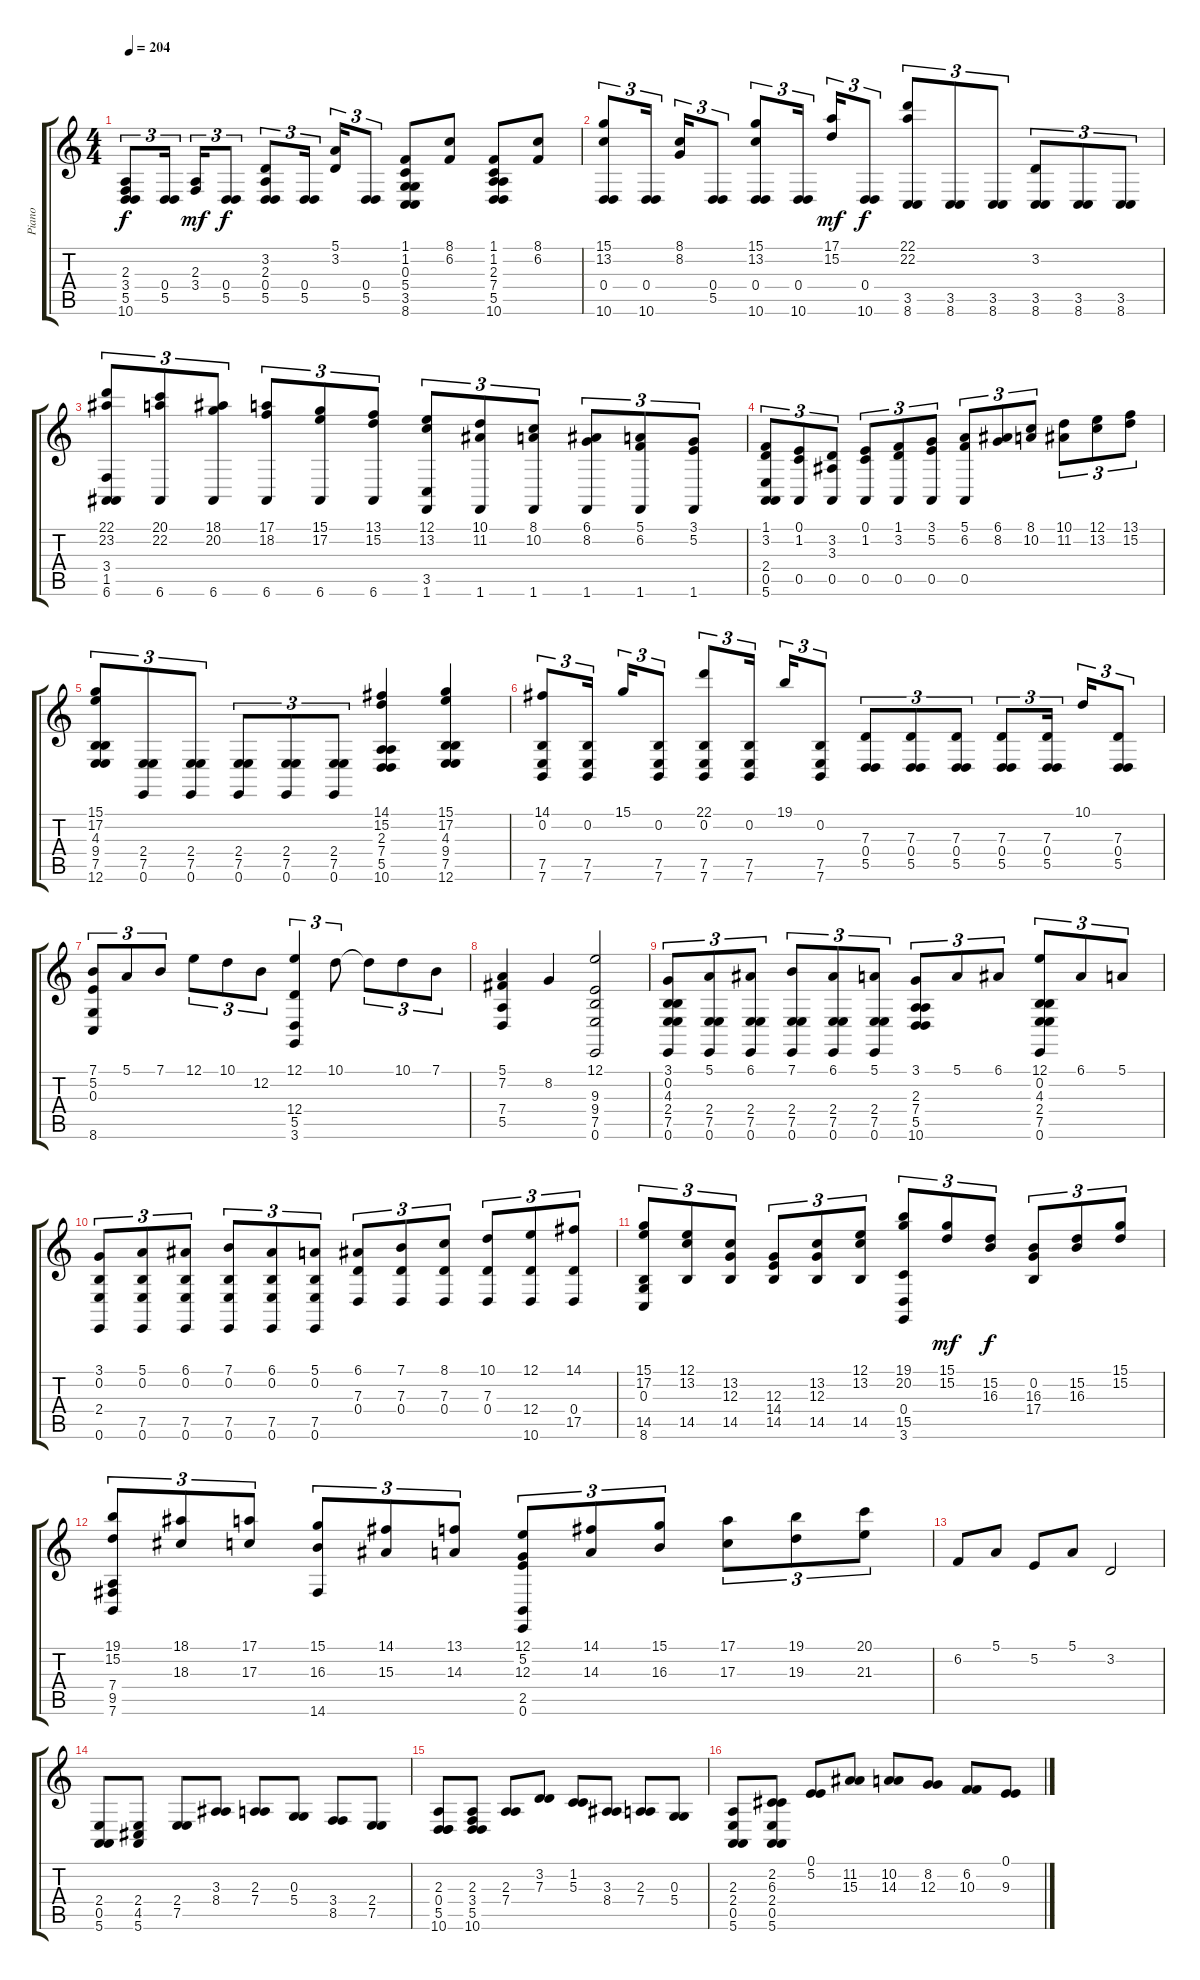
\track ("Piano" "Piano") {instrument brightacousticpiano}
\staff {score tabs}
\tuning (E4 B3 G3 D3 A2 E2) {hide}
\ts (4 4)
\tempo 204
\clef g2
\ks c
(2.3 3.4 5.5 10.6).8{tu (3 2) dy f} (0.4 5.5).16{tu (3 2)} (2.3 3.4).16{tu (3 2) dy mf} (0.4 5.5).8{tu (3 2) dy f} (3.2 2.3 0.4 5.5).8{tu (3 2)} (0.4 5.5).16{tu (3 2)} (5.1 3.2).16{tu (3 2)} (0.4 5.5).8{tu (3 2)} (1.1 1.2 0.3 5.4 3.5 8.6).8 (8.1 6.2).8 (1.1 1.2 2.3 7.4 5.5 10.6).8 (8.1 6.2).8 |
(15.1 13.2 0.4 10.6).8{tu (3 2)} (0.4 10.6).16{tu (3 2)} (8.1 8.2).16{tu (3 2)} (0.4 5.5).8{tu (3 2)} (15.1 13.2 0.4 10.6).8{tu (3 2)} (0.4 10.6).16{tu (3 2)} (17.1 15.2).16{tu (3 2) dy mf} (0.4 10.6).8{tu (3 2) dy f} (22.1 22.2 3.5 8.6).8{tu (3 2)} (3.5 8.6).8{tu (3 2)} (3.5 8.6).8{tu (3 2)} (3.2 3.5 8.6).8{tu (3 2)} (3.5 8.6).8{tu (3 2)} (3.5 8.6).8{tu (3 2)} |
(22.1 23.2 3.4 1.5 6.6).8{tu (3 2)} (20.1 22.2 6.6).8{tu (3 2)} (18.1 20.2 6.6).8{tu (3 2)} (17.1 18.2 6.6).8{tu (3 2)} (15.1 17.2 6.6).8{tu (3 2)} (13.1 15.2 6.6).8{tu (3 2)} (12.1 13.2 3.5 1.6).8{tu (3 2)} (10.1 11.2 1.6).8{tu (3 2)} (8.1 10.2 1.6).8{tu (3 2)} (6.1 8.2 1.6).8{tu (3 2)} (5.1 6.2 1.6).8{tu (3 2)} (3.1 5.2 1.6).8{tu (3 2)} |
(1.1 3.2 2.4 0.5 5.6).8{tu (3 2)} (0.1 1.2 0.5).8{tu (3 2)} (3.2 3.3 0.5).8{tu (3 2)} (0.1 1.2 0.5).8{tu (3 2)} (1.1 3.2 0.5).8{tu (3 2)} (3.1 5.2 0.5).8{tu (3 2)} (5.1 6.2 0.5).8{tu (3 2)} (6.1 8.2).8{tu (3 2)} (8.1 10.2).8{tu (3 2)} (10.1 11.2).8{tu (3 2)} (12.1 13.2).8{tu (3 2)} (13.1 15.2).8{tu (3 2)} |
(15.1 17.2 4.3 9.4 7.5 12.6).8{tu (3 2)} (2.4 7.5 0.6).8{tu (3 2)} (2.4 7.5 0.6).8{tu (3 2)} (2.4 7.5 0.6).8{tu (3 2)} (2.4 7.5 0.6).8{tu (3 2)} (2.4 7.5 0.6).8{tu (3 2)} (14.1 15.2 2.3 7.4 5.5 10.6).4 (15.1 17.2 4.3 9.4 7.5 12.6).4 |
(14.1 0.2 7.5 7.6).8{tu (3 2)} (0.2 7.5 7.6).16{tu (3 2)} 15.1.16{tu (3 2)} (0.2 7.5 7.6).8{tu (3 2)} (22.1 0.2 7.5 7.6).8{tu (3 2)} (0.2 7.5 7.6).16{tu (3 2)} 19.1.16{tu (3 2)} (0.2 7.5 7.6).8{tu (3 2)} (7.3 0.4 5.5).8{tu (3 2)} (7.3 0.4 5.5).8{tu (3 2)} (7.3 0.4 5.5).8{tu (3 2)} (7.3 0.4 5.5).8{tu (3 2)} (7.3 0.4 5.5).16{tu (3 2)} 10.1.16{tu (3 2)} (7.3 0.4 5.5).8{tu (3 2)} |
(7.1 5.2 0.3 8.6).8{tu (3 2)} 5.1.8{tu (3 2)} 7.1.8{tu (3 2)} 12.1.8{tu (3 2)} 10.1.8{tu (3 2)} 12.2.8{tu (3 2)} (12.1 12.4 5.5 3.6).4{tu (3 2)} 10.1.8{tu (3 2)} 10.1{t}.8{tu (3 2)} 10.1.8{tu (3 2)} 7.1.8{tu (3 2)} |
(5.1 7.2 7.4 5.5).4 8.2.4 (12.1 9.3 9.4 7.5 0.6).2 |
(3.1 0.2 4.3 2.4 7.5 0.6).8{tu (3 2)} (5.1 2.4 7.5 0.6).8{tu (3 2)} (6.1 2.4 7.5 0.6).8{tu (3 2)} (7.1 2.4 7.5 0.6).8{tu (3 2)} (6.1 2.4 7.5 0.6).8{tu (3 2)} (5.1 2.4 7.5 0.6).8{tu (3 2)} (3.1 2.3 7.4 5.5 10.6).8{tu (3 2)} 5.1.8{tu (3 2)} 6.1.8{tu (3 2)} (12.1 0.2 4.3 2.4 7.5 0.6).8{tu (3 2)} 6.1.8{tu (3 2)} 5.1.8{tu (3 2)} |
(3.1 0.2 2.4 0.6).8{tu (3 2)} (5.1 0.2 7.5 0.6).8{tu (3 2)} (6.1 0.2 7.5 0.6).8{tu (3 2)} (7.1 0.2 7.5 0.6).8{tu (3 2)} (6.1 0.2 7.5 0.6).8{tu (3 2)} (5.1 0.2 7.5 0.6).8{tu (3 2)} (6.1 7.3 0.4).8{tu (3 2)} (7.1 7.3 0.4).8{tu (3 2)} (8.1 7.3 0.4).8{tu (3 2)} (10.1 7.3 0.4).8{tu (3 2)} (12.1 12.4 10.6).8{tu (3 2)} (14.1 0.4 17.5).8{tu (3 2)} |
(15.1 17.2 0.3 14.5 8.6).8{tu (3 2)} (12.1 13.2 14.5).8{tu (3 2)} (13.2 12.3 14.5).8{tu (3 2)} (12.3 14.4 14.5).8{tu (3 2)} (13.2 12.3 14.5).8{tu (3 2)} (12.1 13.2 14.5).8{tu (3 2)} (19.1 20.2 0.4 15.5 3.6).8{tu (3 2)} (15.1 15.2).8{tu (3 2) dy mf} (15.2 16.3).8{tu (3 2) dy f} (0.2 16.3 17.4).8{tu (3 2)} (15.2 16.3).8{tu (3 2)} (15.1 15.2).8{tu (3 2)} |
(19.1 15.2 7.4 9.5 7.6).8{tu (3 2)} (18.1 18.3).8{tu (3 2)} (17.1 17.3).8{tu (3 2)} (15.1 16.3 14.6).8{tu (3 2)} (14.1 15.3).8{tu (3 2)} (13.1 14.3).8{tu (3 2)} (12.1 5.2 12.3 2.5 0.6).8{tu (3 2)} (14.1 14.3).8{tu (3 2)} (15.1 16.3).8{tu (3 2)} (17.1 17.3).8{tu (3 2)} (19.1 19.3).8{tu (3 2)} (20.1 21.3).8{tu (3 2)} |
6.2.8 5.1.8 5.2.8 5.1.8 3.2.2 |
(2.4 0.5 5.6).8 (2.4 4.5 5.6).8 (2.4 7.5).8 (3.3 8.4).8 (2.3 7.4).8 (0.3 5.4).8 (3.4 8.5).8 (2.4 7.5).8 |
(2.3 0.4 5.5 10.6).8 (2.3 3.4 5.5 10.6).8 (2.3 7.4).8 (3.2 7.3).8 (1.2 5.3).8 (3.3 8.4).8 (2.3 7.4).8 (0.3 5.4).8 |
(2.3 2.4 0.5 5.6).8 (2.2 6.3 2.4 0.5 5.6).8 (0.1 5.2).8 (11.2 15.3).8 (10.2 14.3).8 (8.2 12.3).8 (6.2 10.3).8 (0.1 9.3).8
